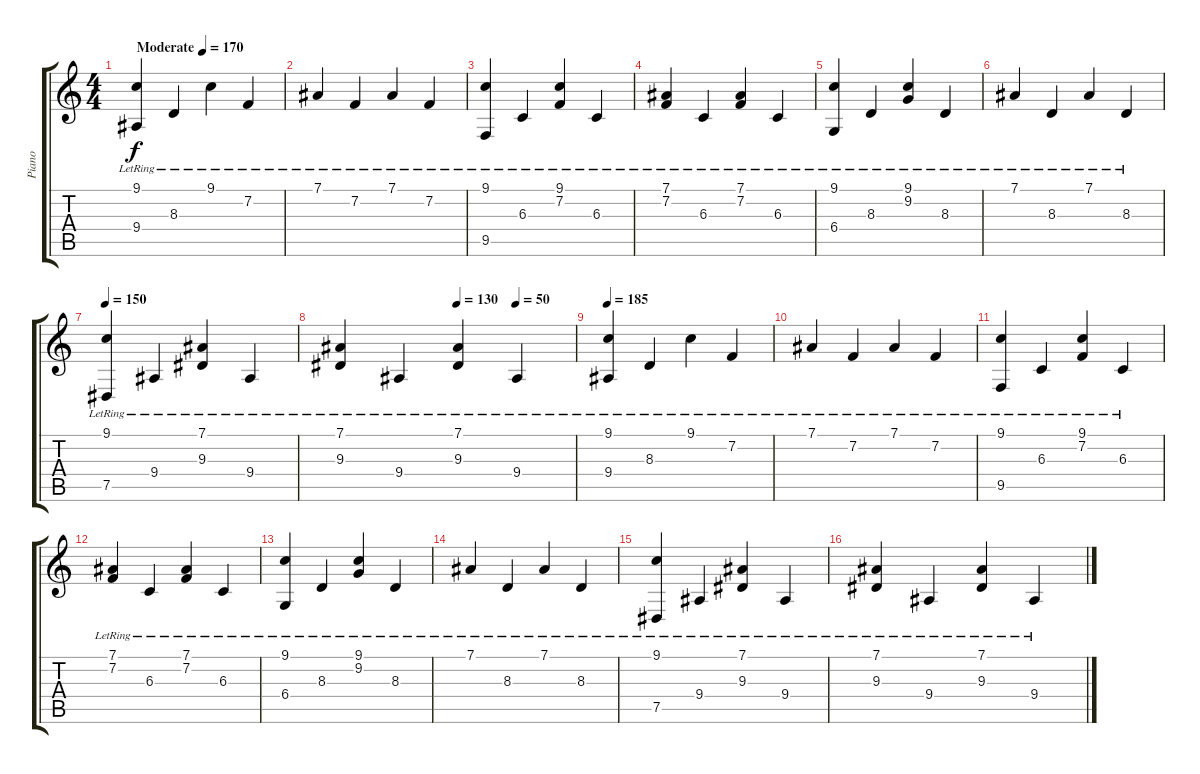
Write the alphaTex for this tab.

\track ("Piano" "Piano") {instrument brightacousticpiano}
\staff {score tabs}
\tuning (Eb4 Bb3 Gb3 Db3 Ab2 Eb2) {hide}
\ts (4 4)
\tempo (170 "Moderate")
\clef g2
\ks c
(9.1{lr} 9.4{lr}).4{dy f instrument brightacousticpiano} 8.3{lr}.4 9.1{lr}.4 7.2{lr}.4 |
7.1{lr}.4 7.2{lr}.4 7.1{lr}.4 7.2{lr}.4 |
(9.1{lr} 9.5{lr}).4 6.3{lr}.4 (9.1{lr} 7.2{lr}).4 6.3{lr}.4 |
(7.1{lr} 7.2{lr}).4 6.3{lr}.4 (7.1{lr} 7.2{lr}).4 6.3{lr}.4 |
(9.1{lr} 6.4{lr}).4 8.3{lr}.4 (9.1{lr} 9.2{lr}).4 8.3{lr}.4 |
7.1{lr}.4 8.3{lr}.4 7.1{lr}.4 8.3{lr}.4 |
\tempo 150
(9.1{lr} 7.5{lr}).4 9.4{lr}.4 (7.1{lr} 9.3{lr}).4 9.4{lr}.4 |
\tempo (130 0.5)
\tempo (50 0.75)
(7.1{lr} 9.3{lr}).4 9.4{lr}.4 (7.1{lr} 9.3{lr}).4 9.4{lr}.4 |
\tempo 185
(9.1{lr} 9.4{lr}).4 8.3{lr}.4 9.1{lr}.4 7.2{lr}.4 |
7.1{lr}.4 7.2{lr}.4 7.1{lr}.4 7.2{lr}.4 |
(9.1{lr} 9.5{lr}).4 6.3{lr}.4 (9.1{lr} 7.2{lr}).4 6.3{lr}.4 |
(7.1{lr} 7.2{lr}).4 6.3{lr}.4 (7.1{lr} 7.2{lr}).4 6.3{lr}.4 |
(9.1{lr} 6.4{lr}).4 8.3{lr}.4 (9.1{lr} 9.2{lr}).4 8.3{lr}.4 |
7.1{lr}.4 8.3{lr}.4 7.1{lr}.4 8.3{lr}.4 |
(9.1{lr} 7.5{lr}).4 9.4{lr}.4 (7.1{lr} 9.3{lr}).4 9.4{lr}.4 |
(7.1{lr} 9.3{lr}).4 9.4{lr}.4 (7.1{lr} 9.3{lr}).4 9.4{lr}.4
